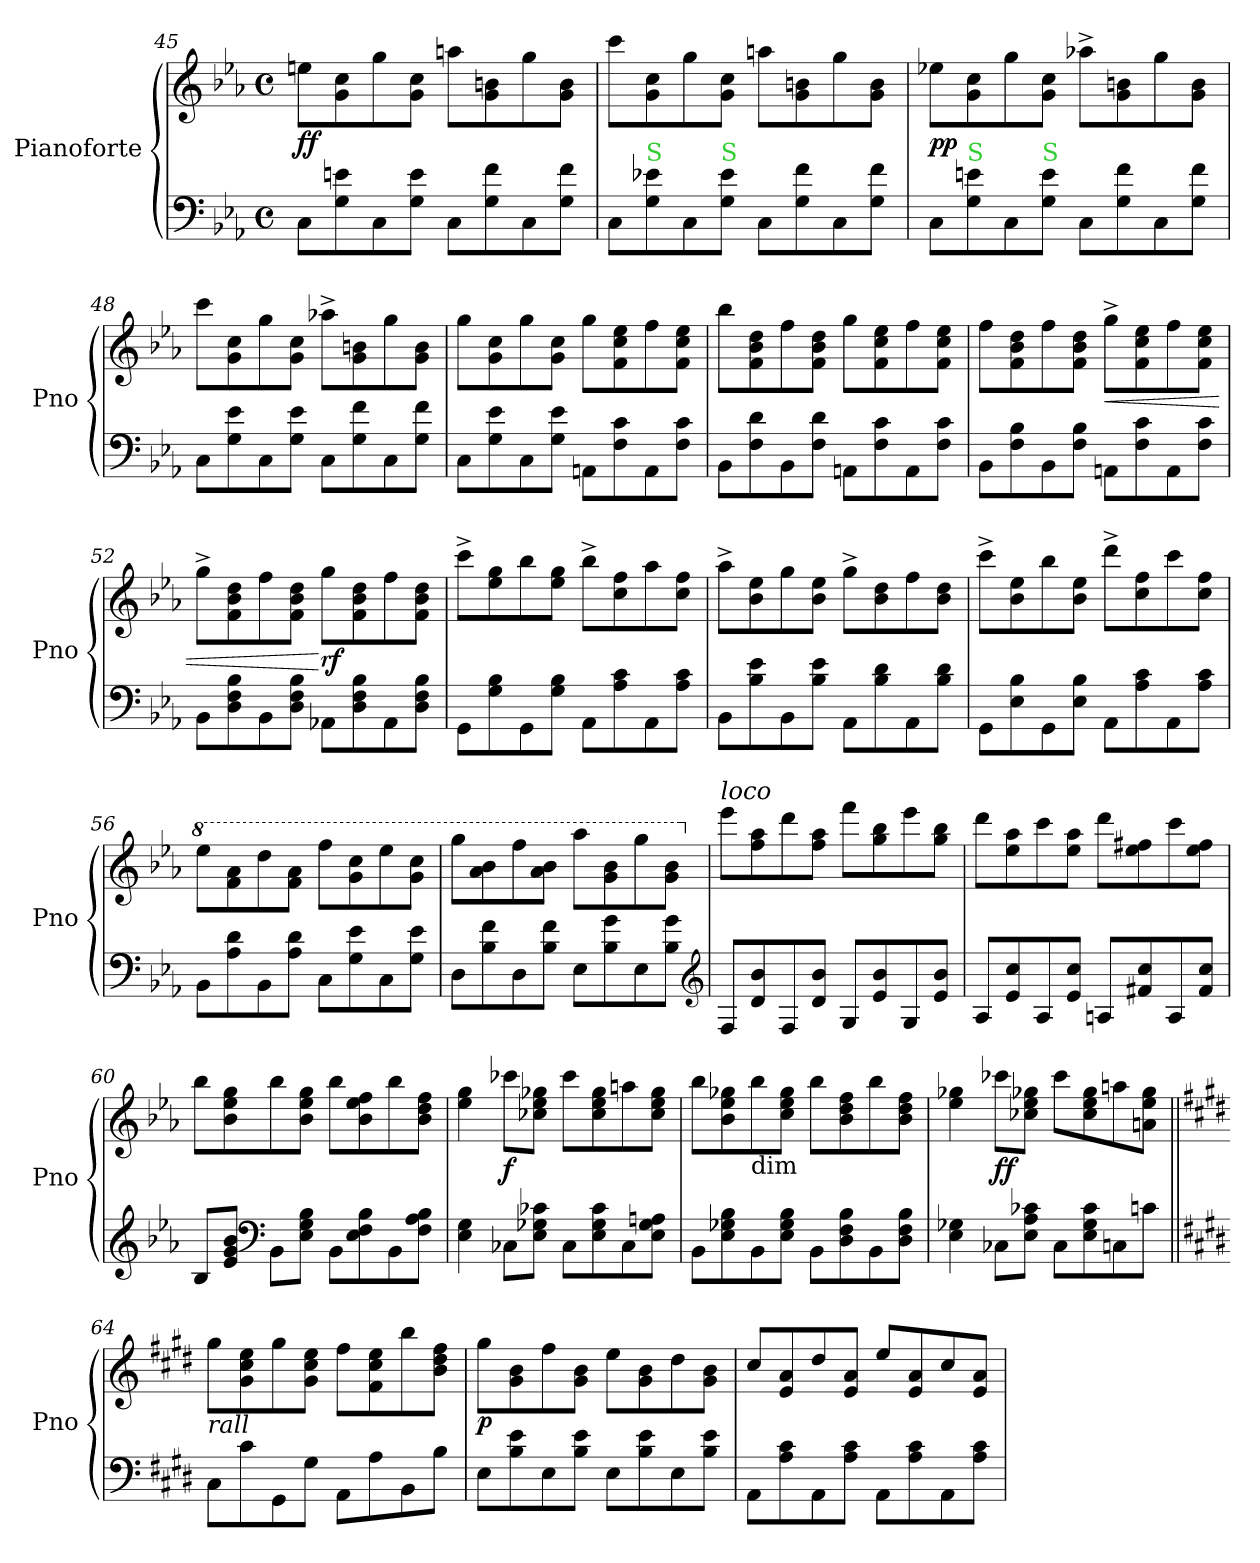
**kern	**kern	**dynam
*part2	*part1	*part1
*staff2	*staff1	*staff1
*I"Pianoforte	*I"Pianoforte	*
*I'Pno	*I'Pno	*
*clefF4	*clefG2	*
*k[b-e-a-]	*k[b-e-a-]	*
*E-:	*E-:	*
*M4/4	*M4/4	*
*met(c)	*met(c)	*
=45	=45	=45
8C\L	8een\L	ff
8G\ 8en\	8g\ 8cc\	.
8C\	8gg\	.
8G\ 8e\J	8g\ 8cc\J	.
8C\L	8aan\L	.
8G\ 8f\	8g\ 8bn\	.
8C\	8gg\	.
8G\ 8f\J	8g\ 8b\J	.
=46	=46	=46
8C\L	8ccc\L	.
!LO:TX:a:color=limegreen:t=S	!	!
8G\ 8e-X\	8g\ 8cc\	.
8C\	8gg\	.
!LO:TX:a:color=limegreen:t=S	!	!
8G\ 8e-\J	8g\ 8cc\J	.
8C\L	8aan\L	.
8G\ 8f\	8g\ 8bn\	.
8C\	8gg\	.
8G\ 8f\J	8g\ 8b\J	.
=47	=47	=47
8C\L	8ee-X\L	pp
!LO:TX:a:color=limegreen:t=S	!	!
8G\ 8en\	8g\ 8cc\	.
8C\	8gg\	.
!LO:TX:a:color=limegreen:t=S	!	!
8G\ 8e\J	8g\ 8cc\J	.
8C\L	8aa-X^\L	.
8G\ 8f\	8g\ 8bn\	.
8C\	8gg\	.
8G\ 8f\J	8g\ 8b\J	.
=48	=48	=48
8C\L	8ccc\L	.
8G\ 8e-\	8g\ 8cc\	.
8C\	8gg\	.
8G\ 8e-\J	8g\ 8cc\J	.
8C\L	8aa-X^\L	.
8G\ 8f\	8g\ 8bn\	.
8C\	8gg\	.
8G\ 8f\J	8g\ 8b\J	.
=49	=49	=49
8C\L	8gg\L	.
8G\ 8e-\	8g\ 8cc\	.
8C\	8gg\	.
8G\ 8e-\J	8g\ 8cc\J	.
8AAn\L	8gg\L	.
8F\ 8c\	8f\ 8cc\ 8ee-\	.
8AA\	8ff\	.
8F\ 8c\J	8f\ 8cc\ 8ee-\J	.
=50	=50	=50
8BB-\L	8bb-\L	.
8F\ 8d\	8f\ 8b-\ 8dd\	.
8BB-\	8ff\	.
8F\ 8d\J	8f\ 8b-\ 8dd\J	.
8AAn\L	8gg\L	.
8F\ 8c\	8f\ 8cc\ 8ee-\	.
8AA\	8ff\	.
8F\ 8c\J	8f\ 8cc\ 8ee-\J	.
=51	=51	=51
8BB-\L	8ff\L	.
8F\ 8B-\	8f\ 8b-\ 8dd\	.
8BB-\	8ff\	.
8F\ 8B-\J	8f\ 8b-\ 8dd\J	.
!	!	!LO:HP:b
8AAn\L	8gg^\L	<
8F\ 8c\	8f\ 8cc\ 8ee-\	.
8AA\	8ff\	.
8F\ 8c\J	8f\ 8cc\ 8ee-\J	.
=52	=52	=52
8BB-\L	8gg^\L	.
8D\ 8F\ 8B-\	8f\ 8b-\ 8dd\	.
8BB-\	8ff\	.
8D\ 8F\ 8B-\J	8f\ 8b-\ 8dd\J	.
8AA-X\L	8gg\L	[ rf
8D\ 8F\ 8B-\	8f\ 8b-\ 8dd\	.
8AA-\	8ff\	.
8D\ 8F\ 8B-\J	8f\ 8b-\ 8dd\J	.
=53	=53	=53
8GG\L	8ccc^\L	.
8G\ 8B-\	8ee-\ 8gg\	.
8GG\	8bb-\	.
8G\ 8B-\J	8ee-\ 8gg\J	.
8AA-\L	8bb-^\L	.
8A-\ 8c\	8cc\ 8ff\	.
8AA-\	8aa-\	.
8A-\ 8c\J	8cc\ 8ff\J	.
=54	=54	=54
8BB-\L	8aa-^\L	.
8B-\ 8e-\	8b-\ 8ee-\	.
8BB-\	8gg\	.
8B-\ 8e-\J	8b-\ 8ee-\J	.
8AA-\L	8gg^\L	.
8B-\ 8d\	8b-\ 8dd\	.
8AA-\	8ff\	.
8B-\ 8d\J	8b-\ 8dd\J	.
=55	=55	=55
8GG\L	8ccc^\L	.
8E-\ 8B-\	8b-\ 8ee-\	.
8GG\	8bb-\	.
8E-\ 8B-\J	8b-\ 8ee-\J	.
8AA-\L	8ddd^\L	.
8A-\ 8c\	8cc\ 8ff\	.
8AA-\	8ccc\	.
8A-\ 8c\J	8cc\ 8ff\J	.
=56	=56	=56
*	*8va	*
8BB-\L	8eee-\L	.
8A-\ 8d\	8ff\ 8aa-\	.
8BB-\	8ddd\	.
8A-\ 8d\J	8ff\ 8aa-\J	.
8C\L	8fff\L	.
8G\ 8e-\	8gg\ 8ccc\	.
8C\	8eee-\	.
8G\ 8e-\J	8gg\ 8ccc\J	.
=57	=57	=57
8D\L	8ggg\L	.
8B-\ 8f\	8aa-\ 8bb-\	.
8D\	8fff\	.
8B-\ 8f\J	8aa-\ 8bb-\J	.
8E-\L	8aaa-\L	.
8B-\ 8g\	8gg\ 8bb-\	.
8E-\	8ggg\	.
8B-\ 8g\J	8gg\ 8bb-\J	.
*clefG2	*	*
=58	=58	=58
*	*X8va	*
!	!LO:TX:a:i:t=loco	!
8F/L	8eee-\L	.
8d/ 8b-/	8ff\ 8aa-\	.
8F/	8ddd\	.
8d/ 8b-/J	8ff\ 8aa-\J	.
8G/L	8fff\L	.
8e-/ 8b-/	8gg\ 8bb-\	.
8G/	8eee-\	.
8e-/ 8b-/J	8gg\ 8bb-\J	.
=59	=59	=59
8A-/L	8ddd\L	.
8e-/ 8cc/	8ee-\ 8aa-\	.
8A-/	8ccc\	.
8e-/ 8cc/J	8ee-\ 8aa-\J	.
8An/L	8ddd\L	.
8f#X/ 8cc/	8ee-\ 8ff#X\	.
8A/	8ccc\	.
8f#/ 8cc/J	8ee-\ 8ff#\J	.
=60	=60	=60
8B-/L	8bb-\L	.
8e-/ 8g/ 8b-/J	8b-\ 8ee-\ 8gg\	.
*clefF4	*	*
8BB-\L	8bb-\	.
8E-\ 8G\ 8B-\J	8b-\ 8ee-\ 8gg\J	.
8BB-\L	8bb-\L	.
8E-\ 8F\ 8B-\	8b-\ 8ee-\ 8ff\	.
8BB-\	8bb-\	.
8F\ 8A-\ 8B-\J	8b-\ 8dd\ 8ff\J	.
=61	=61	=61
4E-\ 4G\	4ee-\ 4gg\	.
8C-X\L	8ccc-X\L	f
8E-\ 8G-X\ 8c-X\J	8cc-X\ 8ee-\ 8gg-X\J	.
8C-\L	8ccc-\L	.
8E-\ 8G-\ 8c-\	8cc-\ 8ee-\ 8gg-\	.
8C-\	8aan\	.
8E-\ 8G-\ 8An\J	8cc-\ 8ee-\ 8gg-\J	.
=62	=62	=62
8BB-\L	8bb-\L	.
8E-\ 8G-X\ 8B-\	8b-\ 8ee-\ 8gg-X\	.
!	!LO:TX:b:t=dim	!
8BB-\	8bb-\	.
8E-\ 8G-\ 8B-\J	8cc\ 8ee-\ 8gg-\J	.
8BB-\L	8bb-\L	.
8D\ 8F\ 8B-\	8b-\ 8dd\ 8ff\	.
8BB-\	8bb-\	.
8D\ 8F\ 8B-\J	8b-\ 8dd\ 8ff\J	.
=63	=63	=63
4E-\ 4G-X\	4ee-\ 4gg-X\	.
8C-X\L	8ccc-X\L	ff
8E-\ 8A-\ 8c-X\J	8cc-X\ 8ee-\ 8gg-X\J	.
8C-\L	8ccc-\L	.
8E-\ 8G-\ 8c-\	8cc-\ 8ee-\ 8gg-\	.
8Cn\	8aan\	.
8cn\J	8an\ 8ee-\ 8gg-\J	.
=64||	=64||	=64||
*k[f#c#g#d#]	*k[f#c#g#d#]	*
!	!LO:TX:b:i:t=rall	!
8C#\L	8gg#\L	.
8c#\	8g#\ 8cc#\ 8ee\	.
8GG#\	8gg#\	.
8G#\J	8g#\ 8cc#\ 8ee\J	.
8AA\L	8ff#\L	.
8A\	8f#\ 8cc#\ 8ee\	.
8BB\	8bb\	.
8B\J	8b\ 8dd#\ 8ff#\J	.
=65	=65	=65
8E\L	8gg#\L	p
8B\ 8e\	8g#\ 8b\	.
8E\	8ff#\	.
8B\ 8e\J	8g#\ 8b\J	.
8E\L	8ee\L	.
8B\ 8e\	8g#\ 8b\	.
8E\	8dd#\	.
8B\ 8e\J	8g#\ 8b\J	.
=66	=66	=66
8AA\L	8cc#/L	.
8A\ 8c#\	8e/ 8a/	.
8AA\	8dd#/	.
8A\ 8c#\J	8e/ 8a/J	.
8AA\L	8ee/L	.
8A\ 8c#\	8e/ 8a/	.
8AA\	8cc#/	.
8A\ 8c#\J	8e/ 8a/J	.
=	=	=
*-	*-	*-
